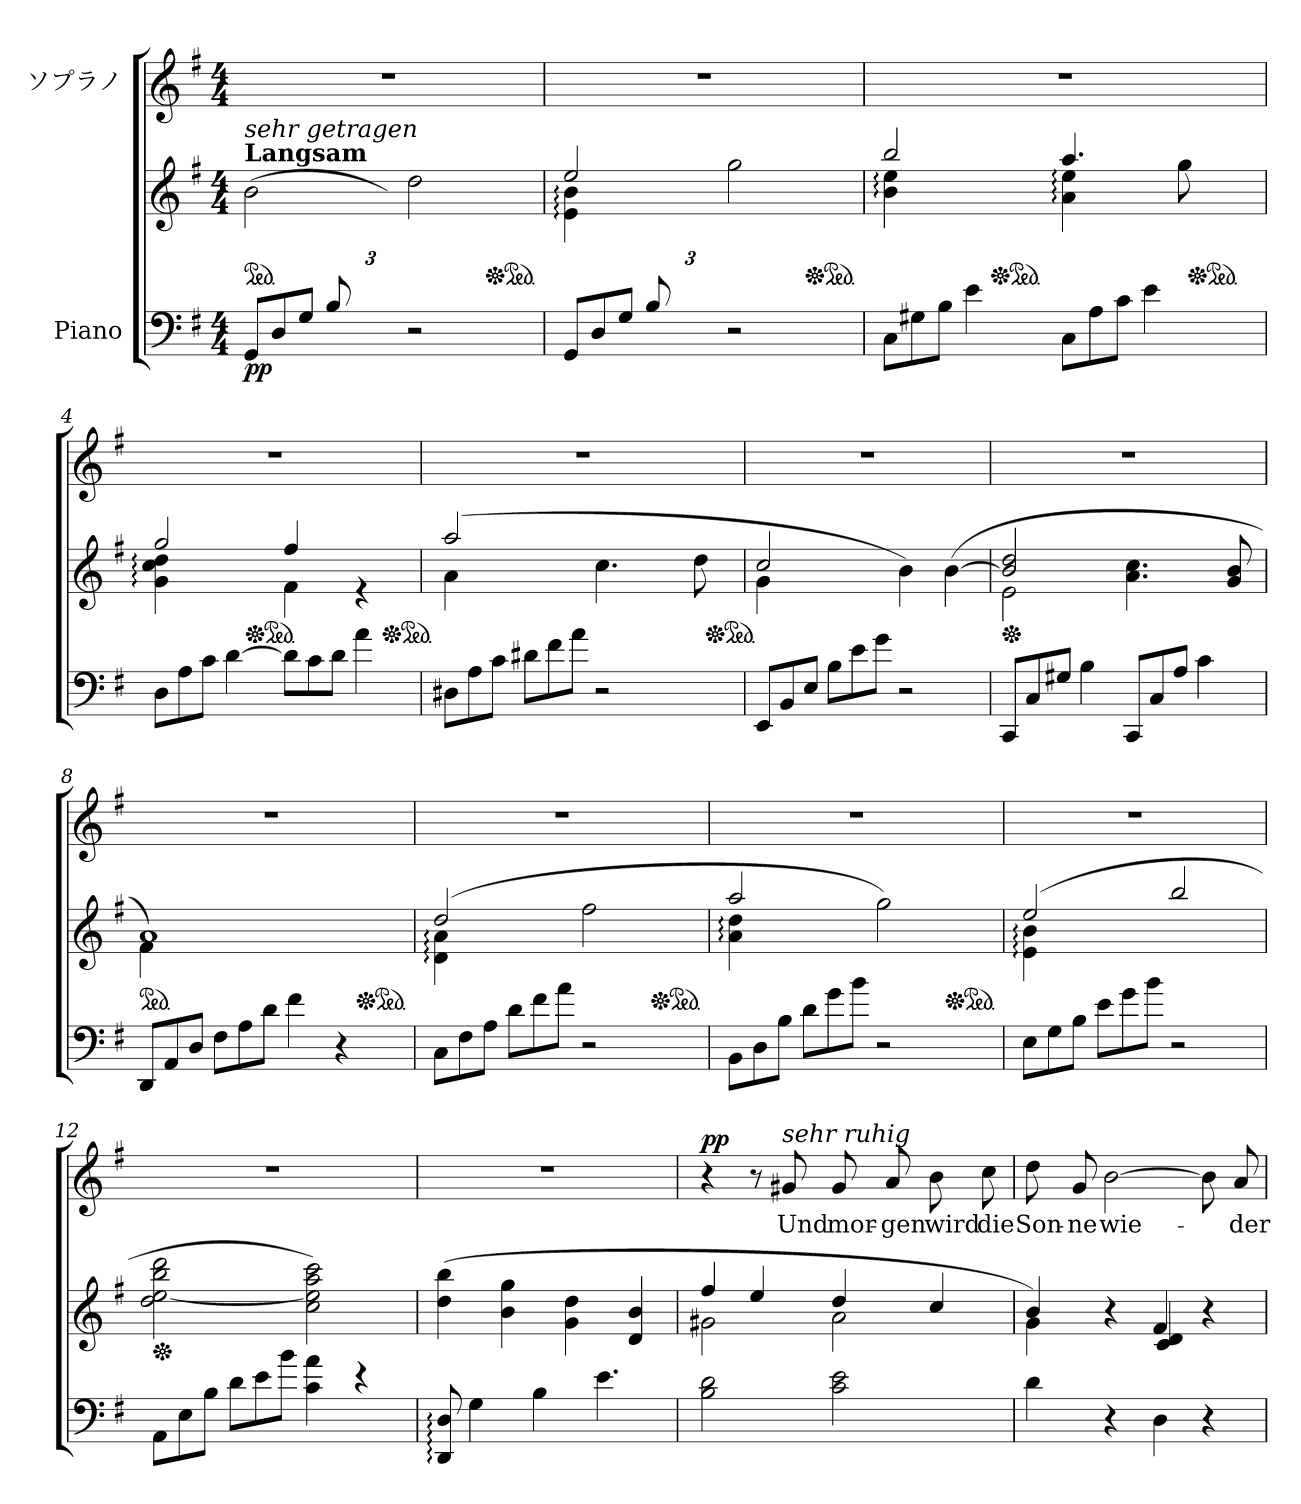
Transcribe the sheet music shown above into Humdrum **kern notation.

**kern	**kern	**dynam	**kern	**text	**dynam
*part2	*part2	*part2	*part1	*part1	*part1
*staff3	*staff2	*staff2/3	*staff1	*staff1	*staff1
*I"Piano	*	*	*I"ソプラノ	*	*
*clefF4	*clefG2	*	*clefG2	*	*
*k[f#]	*k[f#]	*	*k[f#]	*	*
*M4/4	*M4/4	*	*M4/4	*	*
*MM52	*MM52	*	*MM52	*	*
*Xtuplet	*	*	*	*	*
*	*ped	*	*	*	*
=1	=1	=1	=1	=1	=1
*	*^	*	*	*	*
*	*	*^	*	*	*	*
!	!LO:TX:a:B:t=Langsam	!	!	!	!	!	!
!	!LO:TX:a:i:t=sehr getragen	!	!	!	!	!	!
!	!	!	!	!LO:DY:b=2	!	!	!
!	!	!	!	!LO:DY:n=1:b	!	!	!
*	*	*	*	*	*^	*	*
(<12GG/L	(>2b\	2.ryy	3ryy	p p	1r	12ryy	.	.
*	*	*	*	*	*MM56	*	*	*
12D/	.	.	.	.	.	3%2ryy	.	.
12G/J	.	.	.	.	.	.	.	.
12B/L	.	.	.	.	.	.	.	.
6ryy	.	.	12d\	.	.	.	.	.
.	.	.	12g\J)	.	.	.	.	.
2r	2dd\	.	2ryy	.	.	.	.	.
.	.	8.ryy	.	.	.	6.ryy	.	.
*	*Xped	*	*	*	*	*	*	*
*	*ped	*	*	*	*	*	*	*
.	.	32e!/LLLyy	.	.	.	.	.	.
.	.	32b!/JJJyy	.	.	.	.	.	.
=2	=2	=2	=2	=2	=2	=2	=2	=2
*	*	*	*	*	*MM52	*	*	*
(<12GG/L	2ee/	4e\: 4b\:	3ryy	.	1r	12ryy	.	.
*	*	*	*	*	*MM56	*	*	*
12D/	.	.	.	.	.	3%2ryy	.	.
12G/J	.	.	.	.	.	.	.	.
12B/L	.	4rffyy	.	.	.	.	.	.
6ryy	.	.	12d\	.	.	.	.	.
.	.	.	12g\J)	.	.	.	.	.
2r	2gg\	4rffyy	2ryy	.	.	.	.	.
.	.	8.ryy	.	.	.	6.ryy	.	.
*	*Xped	*	*	*	*	*	*	*
*	*ped	*	*	*	*	*	*	*
.	.	32b!\LLLyy	.	.	.	.	.	.
.	.	32ee!\JJJyy	.	.	.	.	.	.
*	*v	*v	*v	*	*	*	*	*
*	*	*	*v	*v	*	*
=3	=3	=3	=3	=3	=3
*	*	*	*MM52	*	*
*	*^	*	*^	*	*
*	*	*	*	*	*^	*	*
*	*	*	*	*	*	*^	*	*
*	*	*	*	*	*	*	*^	*	*
12C\L	2bb/	4b\: 4ee\:	.	1r	12ryy	2ryy	3..ryy	2..ryy	.	.
*	*	*	*	*MM56	*	*	*	*	*	*
12G#X\	.	.	.	.	3%2ryy	.	.	.	.	.
12B\J	.	.	.	.	.	.	.	.	.	.
4e\	.	8.rffyy	.	.	.	.	.	.	.	.
*	*Xped	*	*	*	*	*	*	*	*	*
*	*ped	*	*	*	*	*	*	*	*	*
.	.	32a!\LLLyy	.	.	.	.	.	.	.	.
.	.	32ee!\JJJyy	.	.	.	.	.	.	.	.
*	*	*	*	*MM52	*	*	*	*	*	*
12C\L	4.aa/	4a\: 4ee\:	.	.	.	2ryy	.	.	.	.
*	*	*	*	*MM56	*	*	*	*	*	*
12A\	.	.	.	.	.	.	3ryy	.	.	.
12c\J	.	.	.	.	.	.	.	.	.	.
4e\	.	8.rffyy	.	.	6.ryy	.	.	.	.	.
*	*	*	*	*MM50	*	*	*	*	*	*
.	8gg\	.	.	.	.	.	.	8ryy	.	.
.	.	.	.	.	.	.	12ryy	.	.	.
*	*Xped	*	*	*	*	*	*	*	*	*
*	*ped	*	*	*	*	*	*	*	*	*
*	*	*Xtuplet	*	*	*	*	*	*	*	*
.	.	48g!\LLLyy	.	.	.	.	.	.	.	.
.	.	48cc!\yy	.	.	.	.	.	.	.	.
.	.	48dd!\JJJyy	.	.	.	.	.	.	.	.
=4	=4	=4	=4	=4	=4	=4	=4	=4	=4	=4
*	*	*	*	*MM52	*	*	*	*	*	*
12D\L	2gg/	4g\: 4cc\: 4dd\:	.	1r	12ryy	4..ryy	2ryy	3..ryy	.	.
*	*	*	*	*MM56	*	*	*	*	*	*
12A\	.	.	.	.	3%2ryy	.	.	.	.	.
12c\J	.	.	.	.	.	.	.	.	.	.
[4d\	.	8.ryy	.	.	.	.	.	.	.	.
*	*Xped	*	*	*	*	*	*	*	*	*
*	*ped	*	*	*	*	*	*	*	*	*
*	*	*	*	*MM50	*	*	*	*	*	*
.	.	16f#!/yy	.	.	.	2ryy	.	.	.	.
*	*	*	*	*MM52	*	*	*	*	*	*
12d\L]	4ff#/)	4f#:\	.	.	.	.	2ryy	.	.	.
*	*	*	*	*MM56	*	*	*	*	*	*
12c\	.	.	.	.	.	.	.	3ryy	.	.
12d\J	.	.	.	.	.	.	.	.	.	.
*	*	*	*	*MM50	*	*	*	*	*	*
4a\	4re	8.rffyy	.	.	6.ryy	.	.	.	.	.
.	.	.	.	.	.	.	.	12ryy	.	.
*	*Xped	*	*	*	*	*	*	*	*	*
*	*ped	*	*	*	*	*	*	*	*	*
*	*	*	*	*MM56	*	*	*	*	*	*
.	.	16a!/yy	.	.	.	16ryy	.	.	.	.
*	*	*	*	*v	*v	*v	*v	*v	*	*
=5	=5	=5	=5	=5	=5	=5
*	*	*	*	*MM52	*	*
*	*	*	*	*^	*	*
*	*	*	*	*	*^	*	*
*	*	*	*	*	*	*^	*	*
12D#X\L	(>2aa/	4a:\	.	1r	12ryy	2..ryy	3%2ryy	.	.
*	*	*	*	*MM56	*	*	*	*	*
12A\	.	.	.	.	3%2ryy	.	.	.	.
12c\J	.	.	.	.	.	.	.	.	.
12d#X\L	.	4ryy	.	.	.	.	.	.	.
12f#\	.	.	.	.	.	.	.	.	.
12a\J	.	.	.	.	.	.	.	.	.
2r	4.cc\	4ryy	.	.	.	.	.	.	.
.	.	.	.	.	.	.	6.ryy	.	.
.	.	12ryy	.	.	6.ryy	.	.	.	.
.	.	12.ryy	.	.	.	.	.	.	.
*	*	*	*	*MM50	*	*	*	*	*
.	8dd\	.	.	.	.	8ryy	.	.	.
*	*	*	*	*MM56	*	*	*	*	*
.	.	.	.	.	.	.	12ryy	.	.
*	*Xped	*	*	*	*	*	*	*	*
*	*ped	*	*	*	*	*	*	*	*
.	.	24g!/yy	.	.	.	.	.	.	.
*	*	*	*	*v	*v	*v	*v	*	*
!!LO:LB:g=z
=6	=6	=6	=6	=6	=6	=6
*	*	*	*	*MM52	*	*
*	*	*	*	*^	*	*
12EE/L	2cc/	4g:\	.	1r	12ryy	.	.
*	*	*	*	*MM56	*	*	*
12BB/	.	.	.	.	3%2ryy	.	.
12E/J	.	.	.	.	.	.	.
12B\L	.	4ryy	.	.	.	.	.
12e\	.	.	.	.	.	.	.
12g\J	.	.	.	.	.	.	.
2r	4b\)	2ryy	.	.	.	.	.
*	*	*	*	*MM54	*	*	*
.	(>[4b\	.	.	.	6.ryy	.	.
*	*	*	*	*v	*v	*	*
=7	=7	=7	=7	=7	=7	=7
*	*Xped	*	*	*	*	*
*	*	*	*	*MM52	*	*
*	*	*	*	*^	*	*
*	*	*	*	*	*^	*	*
*	*	*	*	*	*	*^	*	*
*	*	*	*	*	*	*	*^	*	*
12CC/L	2b/] 2dd/	2e\	.	1r	12ryy	2ryy	3..ryy	2..ryy	.	.
*	*	*	*	*MM56	*	*	*	*	*	*
12C/	.	.	.	.	3%2ryy	.	.	.	.	.
12G#X/J	.	.	.	.	.	.	.	.	.	.
4B\	.	.	.	.	.	.	.	.	.	.
*	*	*	*	*MM52	*	*	*	*	*	*
12CC/L	4.a\ 4.cc\	2ryy	.	.	.	2ryy	.	.	.	.
*	*	*	*	*MM56	*	*	*	*	*	*
12C/	.	.	.	.	.	.	3ryy	.	.	.
12A/J	.	.	.	.	.	.	.	.	.	.
4c\	.	.	.	.	6.ryy	.	.	.	.	.
*	*	*	*	*MM50	*	*	*	*	*	*
.	8g/ 8b/	.	.	.	.	.	.	8ryy	.	.
.	.	.	.	.	.	.	12ryy	.	.	.
*	*	*	*	*v	*v	*v	*v	*v	*	*
=8	=8	=8	=8	=8	=8	=8
*	*ped	*	*	*	*	*
*	*	*	*	*MM52	*	*
*	*	*	*	*^	*	*
12DD/L	1a)	4f#\	.	1r	12ryy	.	.
*	*	*	*	*MM56	*	*	*
12AA/	.	.	.	.	3%2ryy	.	.
12D/J	.	.	.	.	.	.	.
12F#\L	.	4ryy	.	.	.	.	.
12A\	.	.	.	.	.	.	.
12d\J	.	.	.	.	.	.	.
4f#\	.	4ryy	.	.	.	.	.
*	*	*	*	*MM54	*	*	*
4r	.	8.ryy	.	.	6.ryy	.	.
*	*Xped	*	*	*	*	*	*
*	*ped	*	*	*	*	*	*
.	.	32d!/LLLyy	.	.	.	.	.
.	.	32a!/JJJyy	.	.	.	.	.
=9	=9	=9	=9	=9	=9	=9	=9
*	*	*	*	*MM52	*	*	*
12C\L	(>2dd/	4d\: 4a\:	.	1r	12ryy	.	.
*	*	*	*	*MM56	*	*	*
12F#\	.	.	.	.	3%2ryy	.	.
12A\J	.	.	.	.	.	.	.
12d\L	.	4rffyy	.	.	.	.	.
12f#\	.	.	.	.	.	.	.
12a\J	.	.	.	.	.	.	.
2r	2ff#\	4rffyy	.	.	.	.	.
.	.	8.ryy	.	.	6.ryy	.	.
*	*Xped	*	*	*	*	*	*
*	*ped	*	*	*	*	*	*
.	.	32a!\LLLyy	.	.	.	.	.
.	.	32dd!\JJJyy	.	.	.	.	.
=10	=10	=10	=10	=10	=10	=10	=10
*	*	*	*	*MM52	*	*	*
12BB\L	2aa/	4a\: 4dd\:	.	1r	12ryy	.	.
*	*	*	*	*MM56	*	*	*
12D\	.	.	.	.	3%2ryy	.	.
12B\J	.	.	.	.	.	.	.
12d\L	.	4rffyy	.	.	.	.	.
12g\	.	.	.	.	.	.	.
12b\J	.	.	.	.	.	.	.
2r	2gg\)	4rffyy	.	.	.	.	.
.	.	8.ryy	.	.	6.ryy	.	.
*	*Xped	*	*	*	*	*	*
*	*ped	*	*	*	*	*	*
.	.	32e!/LLLyy	.	.	.	.	.
.	.	32b!/JJJyy	.	.	.	.	.
=11	=11	=11	=11	=11	=11	=11	=11
*	*	*	*	*MM52	*	*	*
12E\L	(>2ee/	4e\: 4b\:	.	1r	12ryy	.	.
*	*	*	*	*MM56	*	*	*
12G\	.	.	.	.	3%2ryy	.	.
12B\J	.	.	.	.	.	.	.
12e\L	.	4rffyy	.	.	.	.	.
12g\	.	.	.	.	.	.	.
12b\J	.	.	.	.	.	.	.
2r	2bb/	2rffyy	.	.	.	.	.
.	.	.	.	.	6.ryy	.	.
*	*v	*v	*	*	*	*	*
!!LO:LB:g=z	!!
=12	=12	=12	=12	=12	=12	=12
*^	*	*	*	*	*	*
*	*	*Xped	*	*	*	*	*
*v	*v	*	*	*	*	*	*
*	*	*	*MM52	*	*	*
*^	*	*	*	*	*	*
12AA\L	2.ryy	2dd\ [2ee\ 2bb\ 2ddd\	.	1r	12ryy	.	.
*	*	*	*	*MM56	*	*	*
12E\	.	.	.	.	3%2ryy	.	.
12B\J	.	.	.	.	.	.	.
12d\L	.	.	.	.	.	.	.
12e\	.	.	.	.	.	.	.
12b\J	.	.	.	.	.	.	.
4c\ 4a\	.	2cc\ 2ee\] 2aa\ 2ccc\)	.	.	.	.	.
*	*	*	*	*MM54	*	*	*
4r	8.ryy	.	.	.	6.ryy	.	.
.	16DD!/yy	.	.	.	.	.	.
*v	*v	*	*	*v	*v	*	*
=13	=13	=13	=13	=13	=13
*	*	*	*MM52	*	*
*	*	*	*^	*	*
*	*	*	*	*^	*	*
8DD/: 8D/:	(>4dd\ 4bb\	.	1r	8ryy	2ryy	.	.
*	*	*	*MM56	*	*	*	*
4G\	.	.	.	2..ryy	.	.	.
.	4b\ 4gg\	.	.	.	.	.	.
4B\	.	.	.	.	.	.	.
*	*	*	*MM55	*	*	*	*
.	4g\ 4dd\	.	.	.	2ryy	.	.
4.e\	.	.	.	.	.	.	.
.	4d/ 4b/	.	.	.	.	.	.
*	*	*	*v	*v	*v	*	*
=14	=14	=14	=14	=14	=14
*	*	*	*MM54	*	*
*	*^	*	*^	*	*
*	*	*	*	*	*^	*	*
!	!	!	!	!	!	!	!	!LO:DY:b
*	*	*	*	*v	*v	*v	*	*
2B\ 2d\	4ff#/	2g#X\	.	4r	.	pp
.	4ee/	.	.	8r	.	.
!	!	!	!	!LO:TX:a:i:t=sehr ruhig	!	!
!	!	!	!	!	!LO:LY:b	!
.	.	.	.	8g#X/	Und	.
*	*	*	*	*MM52	*	*
!	!	!	!	!	!LO:LY:b	!
2c\ 2e\	4dd/	2a\	.	8g#/	mor-	.
!	!	!	!	!	!LO:LY:b	!
.	.	.	.	8a/	-gen	.
*	*	*	*	*MM51	*	*
!	!	!	!	!	!LO:LY:b	!
.	4cc/	.	.	8b\	wird	.
!	!	!	!	!	!LO:LY:b	!
.	.	.	.	8cc\	die	.
=15	=15	=15	=15	=15	=15	=15
*	*	*	*	*MM54	*	*
!	!	!	!	!	!LO:LY:b	!
*	*	*	*	*^	*	*
4d\	4b/)	4g\	.	8dd\	2ryy	Son-	.
!	!	!	!	!	!	!LO:LY:b	!
.	.	.	.	8g/	.	-ne	.
!	!	!	!	!	!	!LO:LY:b	!
4r	4r	4rffyy	.	[2b\	.	wie-	.
*	*	*	*	*MM52	*	*	*
4D\	4f#/	4c/ 4d/	.	.	2ryy	.	.
4r	4r	4rffyy	.	8b\]	.	.	.
*	*	*	*	*MM50	*	*	*
!	!	!	!	!	!	!LO:LY:b	!
.	.	.	.	8a/	.	-der	.
*	*v	*v	*	*	*	*	*
*	*	*	*v	*v	*	*
=	=	=	=	=	=
*-	*-	*-	*-	*-	*-
